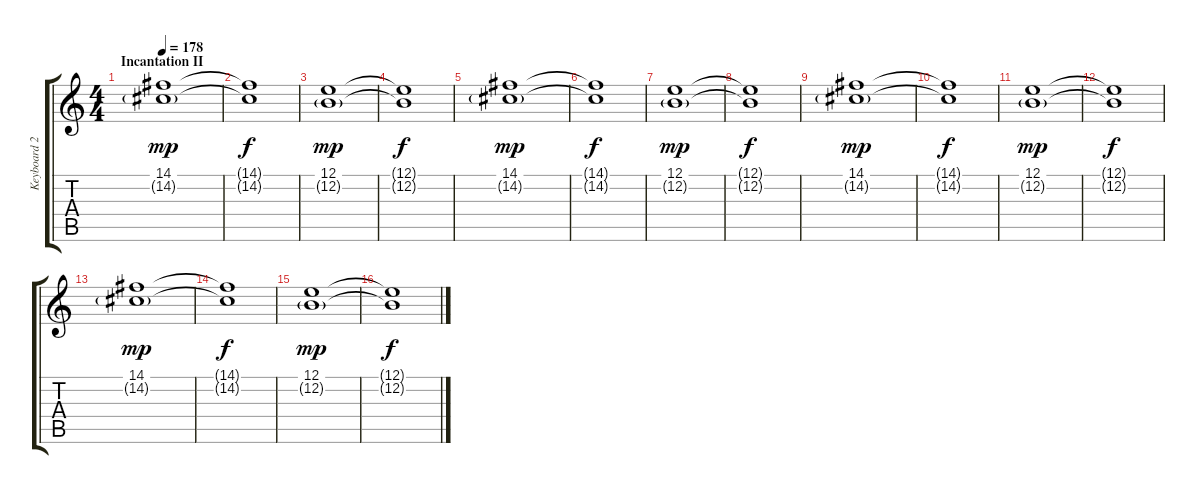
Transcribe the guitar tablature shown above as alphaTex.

\track ("Keyboard 2" "Keyboard 2") {instrument synthstrings1}
\staff {score tabs}
\tuning (E4 B3 G3 D3 A2 E2) {hide}
\ts (4 4)
\section ("" "Incantation II")
\tempo 178
\clef g2
\ks c
(14.1 14.2{g}).1{dy mp} |
(14.1{t} 14.2{t}).1{dy f} |
(12.1 12.2{g}).1{dy mp} |
(12.1{t} 12.2{t}).1{dy f} |
(14.1 14.2{g}).1{dy mp} |
(14.1{t} 14.2{t}).1{dy f} |
(12.1 12.2{g}).1{dy mp} |
(12.1{t} 12.2{t}).1{dy f} |
(14.1 14.2{g}).1{dy mp} |
(14.1{t} 14.2{t}).1{dy f} |
(12.1 12.2{g}).1{dy mp} |
(12.1{t} 12.2{t}).1{dy f} |
(14.1 14.2{g}).1{dy mp} |
(14.1{t} 14.2{t}).1{dy f} |
(12.1 12.2{g}).1{dy mp} |
(12.1{t} 12.2{t}).1{dy f}
